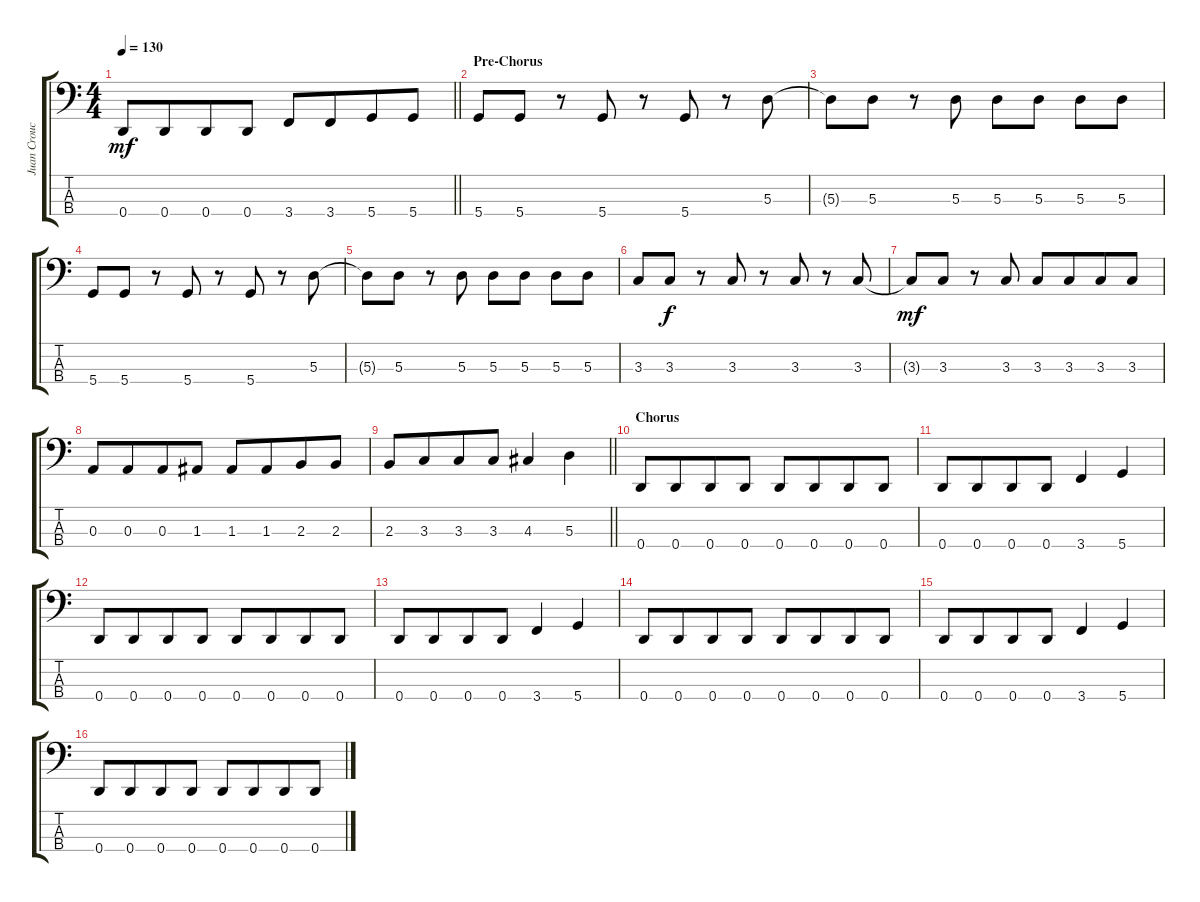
\track ("Juan Crouchier - Bass" "Juan Crouc") {instrument electricbassfinger}
\staff {score tabs}
\tuning (G2 D2 A1 D1) {hide}
\ts (4 4)
\tempo 130
\clef f4
\barLineRight lightlight
\ks c
0.4.8{dy mf} 0.4.8{beam merge} 0.4.8 0.4.8 3.4.8 3.4.8{beam merge} 5.4.8 5.4.8 |
\section ("" "Pre-Chorus")
5.4.8 5.4.8 r.8 5.4.8 r.8 5.4.8 r.8 5.3.8 |
5.3{t}.8 5.3.8 r.8 5.3.8 5.3.8 5.3.8 5.3.8 5.3.8 |
5.4.8 5.4.8 r.8 5.4.8 r.8 5.4.8 r.8 5.3.8 |
5.3{t}.8 5.3.8 r.8 5.3.8 5.3.8 5.3.8 5.3.8 5.3.8 |
3.3.8 3.3.8{dy f} r.8 3.3.8 r.8 3.3.8 r.8 3.3.8 |
3.3{t}.8{dy mf} 3.3.8 r.8 3.3.8 3.3.8 3.3.8{beam merge} 3.3.8 3.3.8 |
0.3.8 0.3.8{beam merge} 0.3.8 1.3.8 1.3.8 1.3.8{beam merge} 2.3.8 2.3.8 |
\barLineRight lightlight
2.3.8 3.3.8{beam merge} 3.3.8 3.3.8 4.3.4 5.3.4 |
\section ("" "Chorus")
0.4.8 0.4.8{beam merge} 0.4.8 0.4.8 0.4.8 0.4.8{beam merge} 0.4.8 0.4.8 |
0.4.8 0.4.8{beam merge} 0.4.8 0.4.8 3.4.4 5.4.4 |
0.4.8 0.4.8{beam merge} 0.4.8 0.4.8 0.4.8 0.4.8{beam merge} 0.4.8 0.4.8 |
0.4.8 0.4.8{beam merge} 0.4.8 0.4.8 3.4.4 5.4.4 |
0.4.8 0.4.8{beam merge} 0.4.8 0.4.8 0.4.8 0.4.8{beam merge} 0.4.8 0.4.8 |
0.4.8 0.4.8{beam merge} 0.4.8 0.4.8 3.4.4 5.4.4 |
0.4.8 0.4.8{beam merge} 0.4.8 0.4.8 0.4.8 0.4.8{beam merge} 0.4.8 0.4.8
